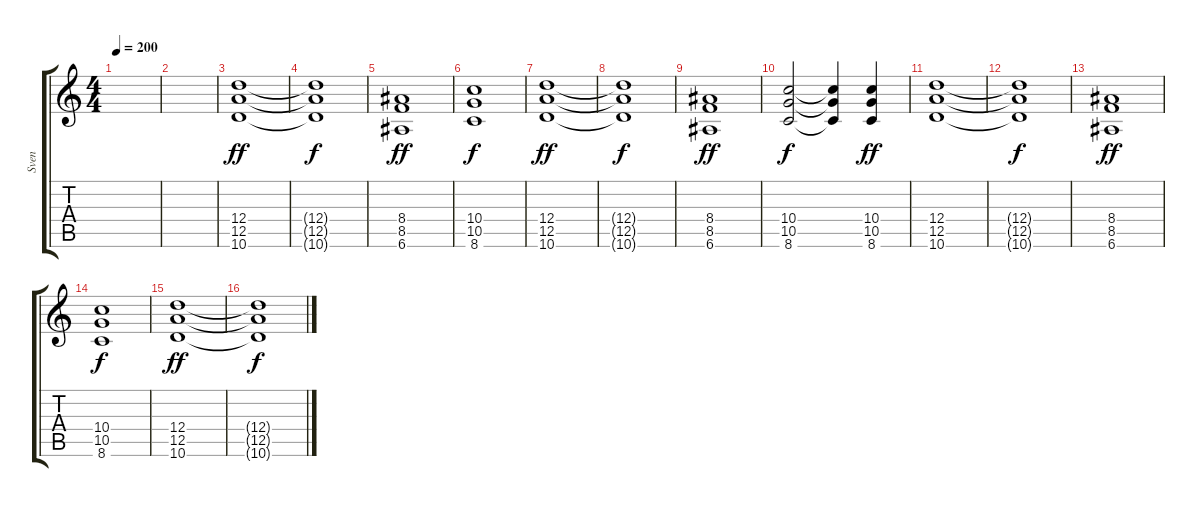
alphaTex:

\track ("Sven" "Sven") {instrument distortionguitar}
\staff {score tabs}
\tuning (E4 B3 G3 D3 A2 E2) {hide}
\ts (4 4)
\tempo 200
\clef g2
\ks c
|
|
(12.4 12.5 10.6).1{dy ff} |
(12.4{t} 12.5{t} 10.6{t}).1{dy f} |
(8.4 8.5 6.6).1{dy ff} |
(10.4 10.5 8.6).1{dy f} |
(12.4 12.5 10.6).1{dy ff} |
(12.4{t} 12.5{t} 10.6{t}).1{dy f} |
(8.4 8.5 6.6).1{dy ff} |
(10.4 10.5 8.6).2{dy f} (10.4{t} 10.5{t} 8.6{t}).4 (10.4 10.5 8.6).4{dy ff} |
(12.4 12.5 10.6).1 |
(12.4{t} 12.5{t} 10.6{t}).1{dy f} |
(8.4 8.5 6.6).1{dy ff} |
(10.4 10.5 8.6).1{dy f} |
(12.4 12.5 10.6).1{dy ff} |
(12.4{t} 12.5{t} 10.6{t}).1{dy f}
